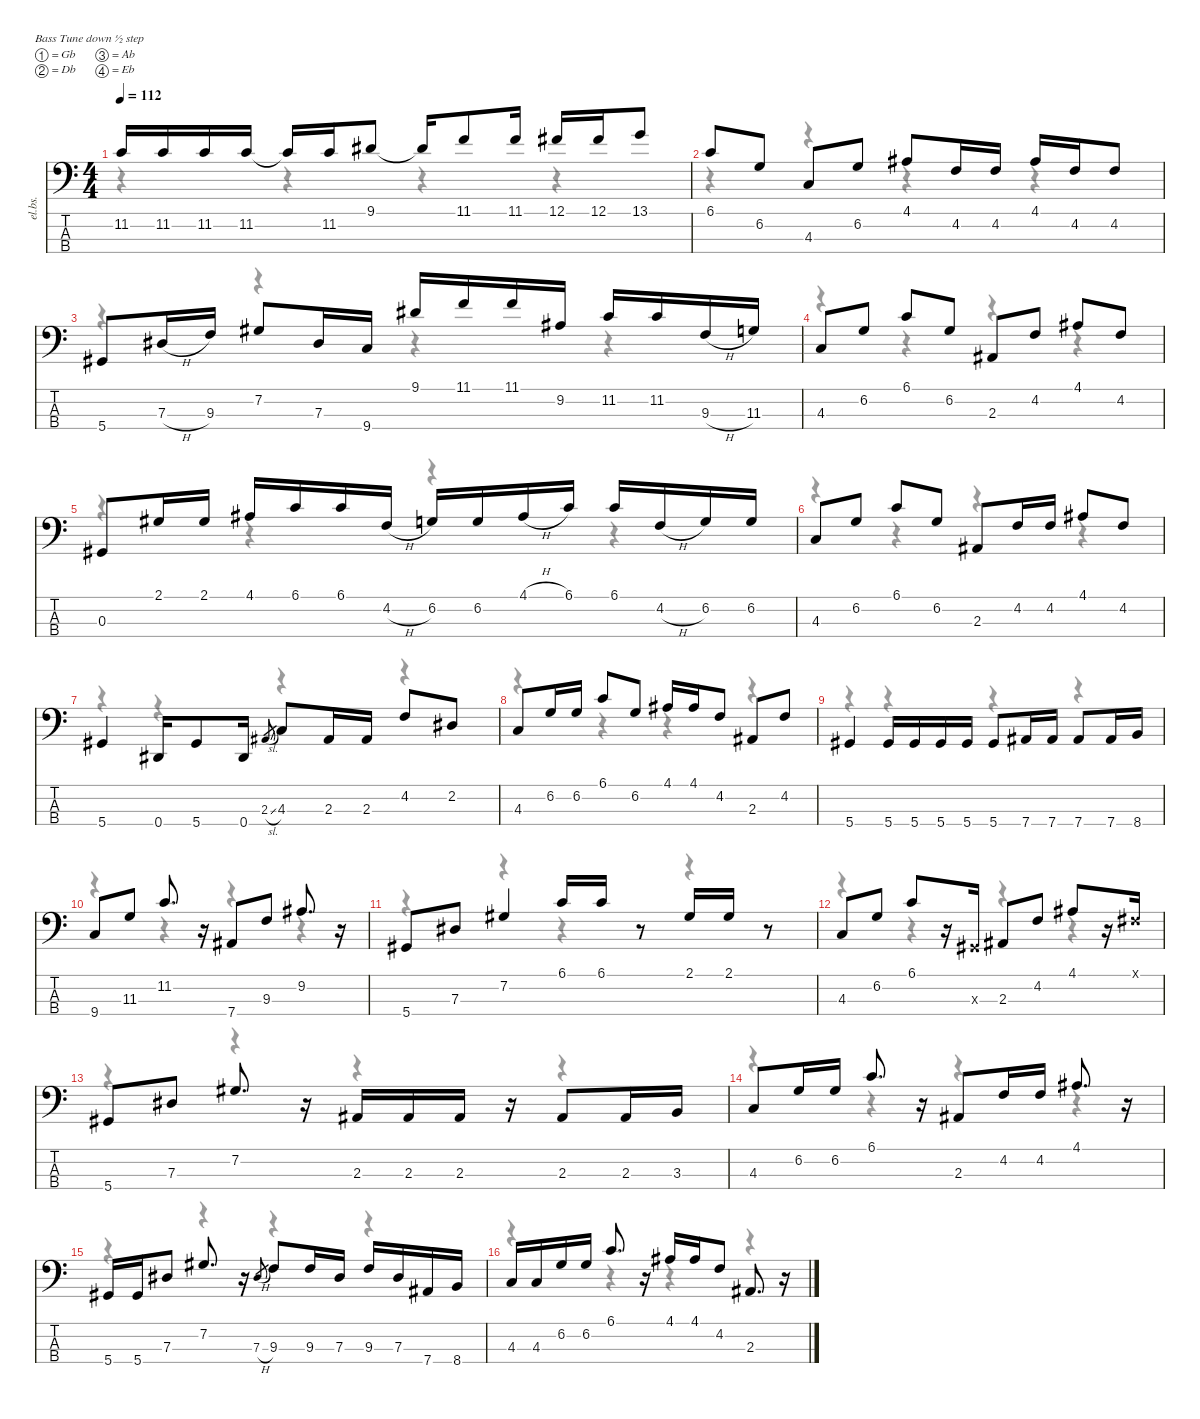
\defaultSystemsLayout 4
\hideDynamics
\bracketExtendMode nobrackets
\otherSystemsTrackNameOrientation horizontal
\track ("Bass" "el.bs.") {instrument electricbassfinger}
\staff {score tabs}
\tuning (Gb2 Db2 Ab1 Eb1)
\voice
\ts (4 4)
\tempo 112
\clef f4
\ks c
11.2.16{dy f} 11.2.16 11.2.16 11.2.16 11.2{t}.16 11.2.16 9.1{acc #}.8 9.1{t acc #}.16 11.1.8 11.1.16 12.1{acc #}.16 12.1{acc #}.16 13.1.8 |
6.1.8 6.2.8 4.3.8 6.2.8 4.1{acc #}.8 4.2.16 4.2.16 4.1{acc #}.16 4.2.16 4.2.8 |
5.4{acc #}.8 7.3{h acc #}.16 9.3.16 7.2{acc #}.8 7.3{acc #}.16 9.4.16 9.1{acc #}.16 11.1.16 11.1.16 9.2{acc #}.16 11.2.16 11.2.16 9.3{h}.16 11.3.16 |
4.3.8 6.2.8 6.1.8 6.2.8 2.3{acc #}.8 4.2.8 4.1{acc #}.8 4.2.8 |
0.3{acc #}.8 2.1{acc #}.16 2.1{acc #}.16 4.1{acc #}.16 6.1.16 6.1.16 4.2{h}.16 6.2.16 6.2.16 4.1{h acc #}.16 6.1.16 6.1.16 4.2{h}.16 6.2.16 6.2.16 |
4.3.8 6.2.8 6.1.8 6.2.8 2.3{acc #}.8 4.2.16 4.2.16 4.1{acc #}.8 4.2.8 |
5.4{acc #}.4 0.4{acc #}.16 5.4{acc #}.8 0.4{acc #}.16 2.3{sl acc #}.8{gr dy mp} 4.3.8{dy f} 2.3{acc #}.16 2.3{acc #}.16 4.2.8 2.2{acc #}.8 |
4.3.8 6.2.16 6.2.16 6.1.8 6.2.8 4.1{acc #}.16 4.1{acc #}.16 4.2.8 2.3{acc #}.8 4.2.8 |
5.4{acc #}.4 5.4{acc #}.16 5.4{acc #}.16 5.4{acc #}.16 5.4{acc #}.16 5.4{acc #}.8 7.4{acc #}.16 7.4{acc #}.16 7.4{acc #}.8 7.4{acc #}.16 8.4.16 |
9.4.8 11.3.8 11.2.8{d} r.16 7.4{acc #}.8 9.3.8 9.2{acc #}.8{d} r.16 |
5.4{acc #}.8 7.3{acc #}.8 7.2{acc #}.4 6.1.16 6.1.16 r.8 2.1{acc #}.16 2.1{acc #}.16 r.8 |
4.3.8 6.2.8 6.1.8 r.16 0.3{x acc #}.16 2.3{acc #}.8 4.2.8 4.1{acc #}.8 r.16 0.1{x acc #}.16 |
5.4{acc #}.8 7.3{acc #}.8 7.2{acc #}.8{d} r.16 2.3{acc #}.16 2.3{acc #}.16 2.3{acc #}.16 r.16 2.3{acc #}.8 2.3{acc #}.16 3.3.16 |
4.3.8 6.2.16 6.2.16 6.1.8{d} r.16 2.3{acc #}.8 4.2.16 4.2.16 4.1{acc #}.8{d} r.16 |
5.4{acc #}.16 5.4{acc #}.16 7.3{acc #}.8 7.2{acc #}.8{d} r.16 7.3{h acc #}.8{gr dy mp} 9.3.8{dy f} 9.3.16 7.3{acc #}.16 9.3.16 7.3{acc #}.16 7.4{acc #}.16 8.4.16 |
4.3.16 4.3.16 6.2.16 6.2.16 6.1.8{d} r.16 4.1{acc #}.16 4.1{acc #}.16 4.2.8 2.3{acc #}.8{d} r.16
\voice
\clef f4
\ottava regular
\simile none
\ks c
r.4{dy mf} r.4 r.4 r.4 |
r.4 r.4 r.4 r.4 |
r.4 r.4 r.4 r.4 |
r.4 r.4 r.4 r.4 |
r.4 r.4 r.4 r.4 |
r.4 r.4 r.4 r.4 |
r.4 r.4 r.4 r.4 |
r.4 r.4 r.4 r.4 |
r.4 r.4 r.4 r.4 |
r.4 r.4 r.4 r.4 |
r.4 r.4 r.4 r.4 |
r.4 r.4 r.4 r.4 |
r.4 r.4 r.4 r.4 |
r.4 r.4 r.4 r.4 |
r.4 r.4 r.4 r.4 |
r.4 r.4 r.4 r.4
